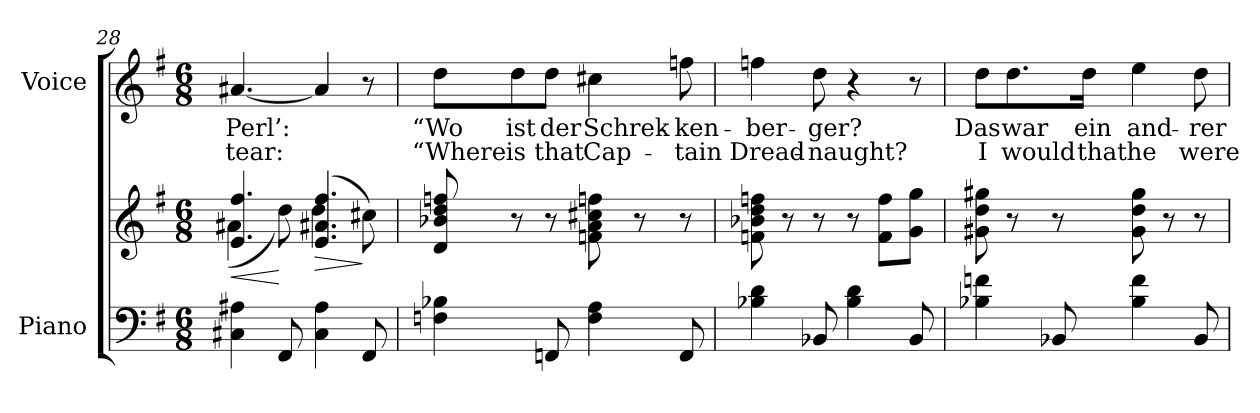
**kern	**kern	**dynam	**kern	**text	**text
*part2	*part2	*part2	*part1	*part1	*part1
*staff3	*staff2	*staff2/3	*staff1	*staff1	*staff1
*I"Piano	*	*	*I"Voice	*	*
*I'Pno	*	*	*	*	*
*clefF4	*clefG2	*	*clefG2	*	*
*k[f#]	*k[f#]	*	*k[f#]	*	*
*M6/8	*M6/8	*	*M6/8	*	*
=28	=28	=28	=28	=28	=28
!	!	!LO:HP:b	!	!	!
*	*^	*	*	*	*
4C#X\ 4A#X\	4.e/ 4.ff#/	(>4a#X\	<	[4.a#X/	Perl’:	tear:
8FF#/	.	8dd\)	[	.	.	.
!	!	!	!LO:HP:b	!	!	!
4C#\ 4A#\	(>4.e/ 4.a#X/ 4.ff#/	4dd\	>	4a#/]	.	.
8FF#/	.	8cc#X\)	]	8r	.	.
=29	=29	=29	=29	=29	=29	=29
!	!LO:TX:b:i:t=cresc.	!	!	!	!	!
*	*v	*v	*	*	*	*
4Fn\ 4B-X\	8d/ 8b-X/ 8dd/ 8ffn/	.	8dd\L	“Wo	“Where
.	8r	.	8dd\	ist	is
8FFn/	8r	.	8dd\J	der	that
4F\ 4A\	8fn\ 8a\ 8cc#X\ 8ffn\	.	4cc#X\	Schrek-	Cap-
.	8r	.	.	.	.
8FF/	8r	.	8ffn\	-ken-	-tain
=30	=30	=30	=30	=30	=30
4B-X\ 4d\	8fn\ 8b-X\ 8dd\ 8ffn\	.	4ffn\	-ber-	Dread-
.	8r	.	.	.	.
8BB-X/	8r	.	8dd\	-ger?	-naught?
4B-\ 4d\	8r	.	4r	.	.
.	8f\ 8ff\L	.	.	.	.
8BB-/	8g\ 8gg\J	.	8r	.	.
=31	=31	=31	=31	=31	=31
4B-X\ 4fn\	8g#X\ 8dd\ 8gg#X\	.	8dd\L	Das	I
.	8r	.	8.dd\	war	would
8BB-X/	8r	.	.	.	.
.	.	.	16dd\Jk	ein	that
4B-\ 4f\	8g#\ 8dd\ 8gg#\	.	4ee\	and-	he
.	8r	.	.	.	.
8BB-/	8r	.	8dd\	-rer	were
=	=	=	=	=	=
*-	*-	*-	*-	*-	*-
